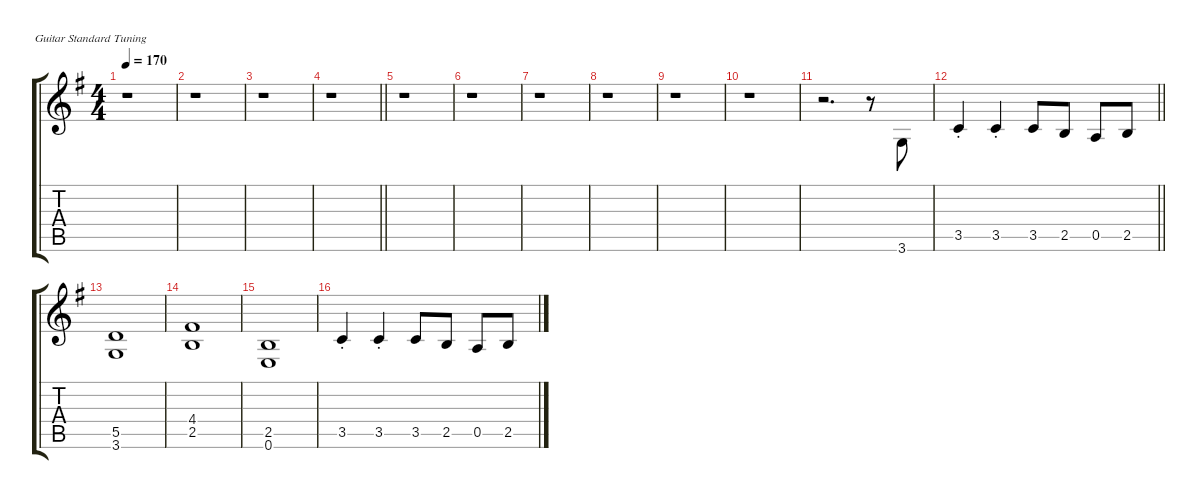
\defaultSystemsLayout 4
\hideDynamics
\bracketExtendMode groupsimilarinstruments
\singleTrackTrackNamePolicy hidden
\multiTrackTrackNamePolicy hidden
\firstSystemTrackNameMode fullname
\firstSystemTrackNameOrientation horizontal
\otherSystemsTrackNameOrientation horizontal
\track ("Guitar 2" "dist.guit.") {instrument distortionguitar}
\staff {score tabs}
\tuning (E4 B3 G3 D3 A2 E2)
\ts (4 4)
\beaming (8 2 2 2 2)
\tempo 170
\clef g2
\ks g
r.1{dy f instrument distortionguitar beam Down} |
r.1{beam Down} |
r.1{beam Down} |
\barLineRight lightlight
r.1{beam Down} |
r.1{beam Down} |
r.1{beam Down} |
r.1{beam Down} |
r.1{beam Down} |
r.1{beam Down} |
r.1{beam Down} |
r.2{d beam Down} r.8{beam Down} 3.6{acc forcenatural}.8{beam Up} |
\barLineRight lightlight
3.5{st acc forcenatural}.4{beam Up} 3.5{st acc forcenatural}.4{beam Up} 3.5{acc forcenatural}.8{beam Up} 2.5{acc forcenatural}.8{beam Up} 0.5{acc forcenatural}.8{beam Up} 2.5{acc forcenatural}.8{beam Up} |
(5.5{acc forcenatural} 3.6{acc forcenatural}).1{beam Up} |
(4.4{acc #} 2.5{acc forcenatural}).1{beam Up} |
(2.5{acc forcenatural} 0.6{acc forcenatural}).1{beam Up} |
3.5{st acc forcenatural}.4{beam Up} 3.5{st acc forcenatural}.4{beam Up} 3.5{acc forcenatural}.8{beam Up} 2.5{acc forcenatural}.8{beam Up} 0.5{acc forcenatural}.8{beam Up} 2.5{acc forcenatural}.8{beam Up}
